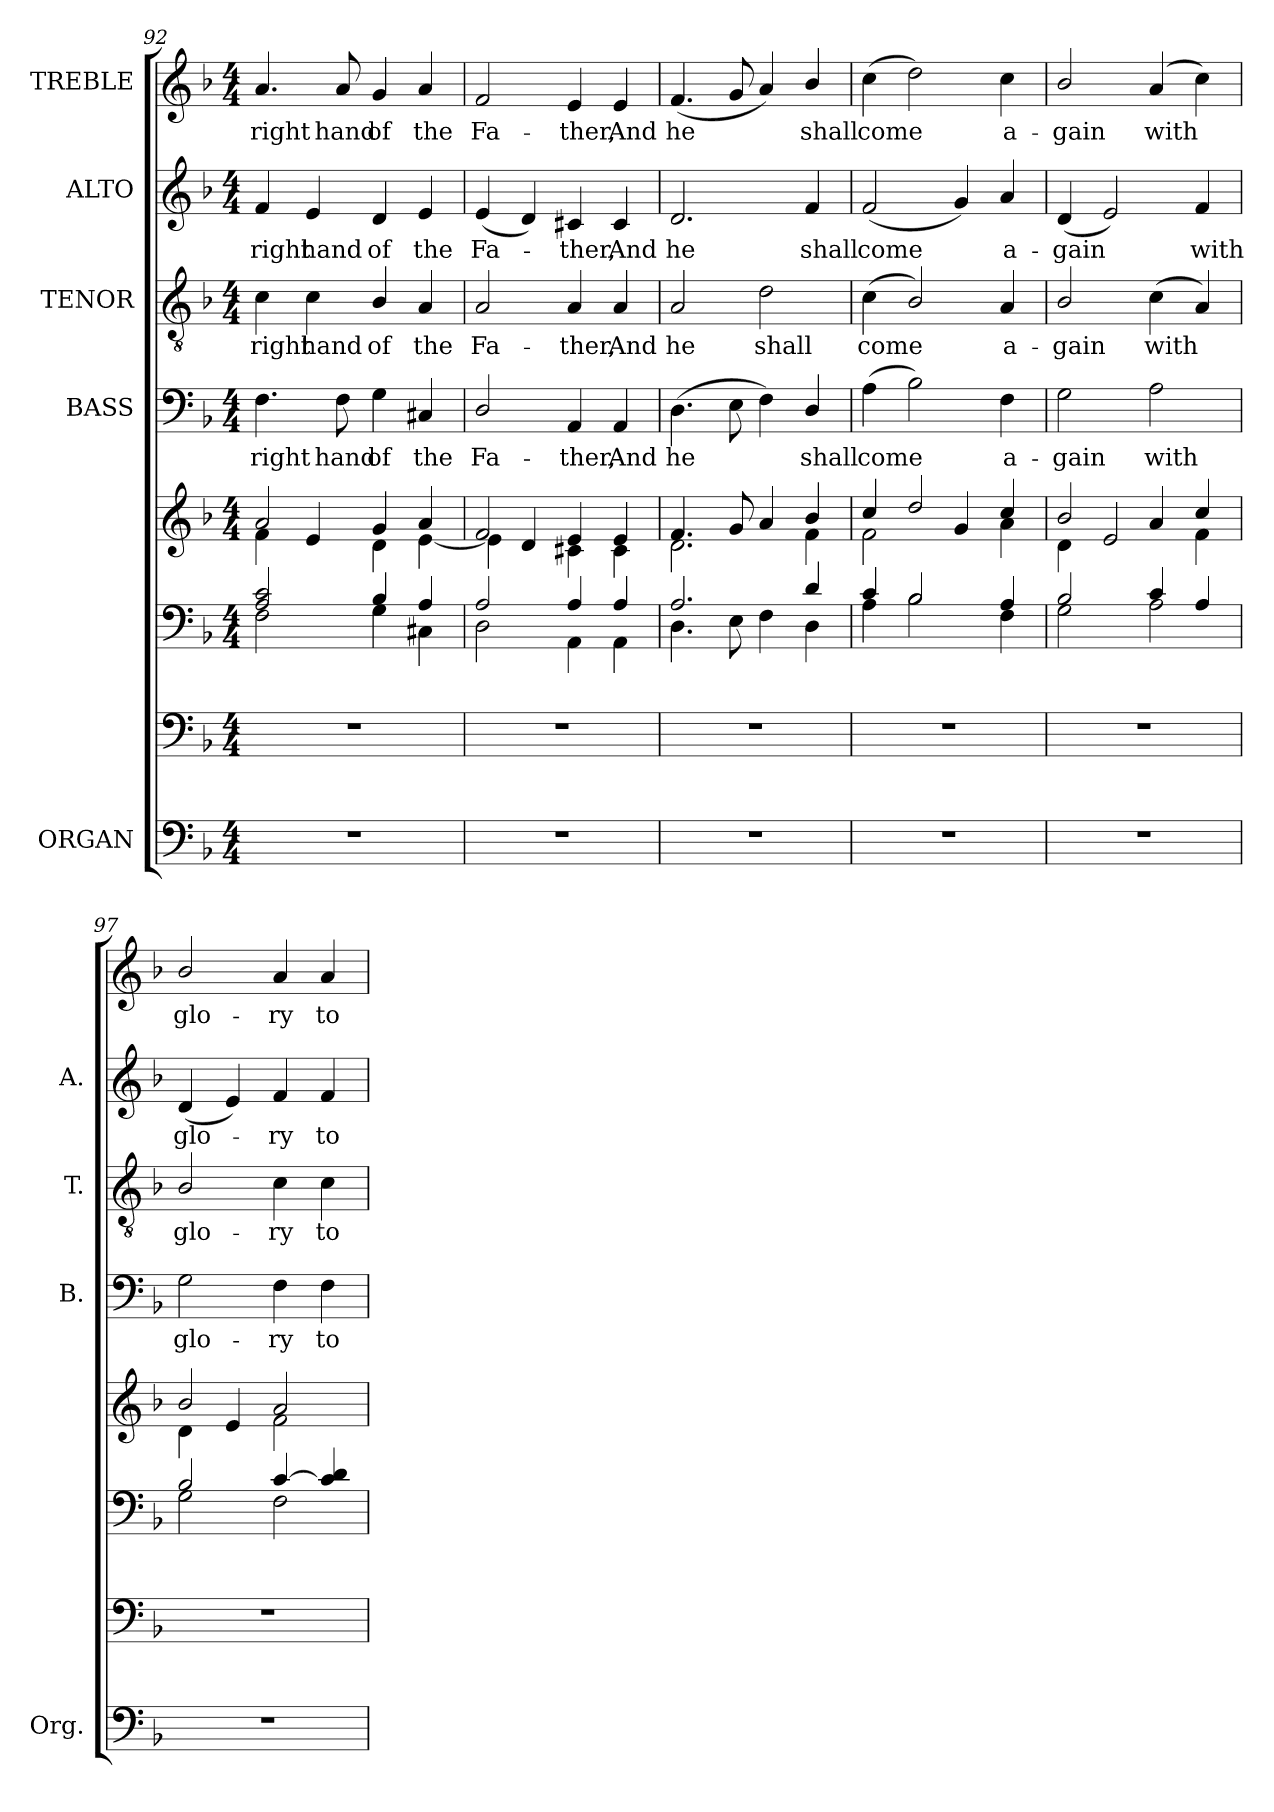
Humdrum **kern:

**kern	**kern	**kern	**kern	**kern	**text	**kern	**text	**kern	**text	**kern	**text
*part5	*part5	*part5	*part5	*part4	*part4	*part3	*part3	*part2	*part2	*part1	*part1
*staff8	*staff7	*staff6	*staff5	*staff4	*staff4	*staff3	*staff3	*staff2	*staff2	*staff1	*staff1
*I"ORGAN	*	*	*	*I"BASS	*	*I"TENOR	*	*I"ALTO	*	*I"TREBLE	*
*I'Org.	*	*	*	*I'B.	*	*I'T.	*	*I'A.	*	*	*
!!LO:PB:g=z
*clefF4	*clefF4	*clefF4	*clefG2	*clefF4	*	*clefGv2	*	*clefG2	*	*clefG2	*
*	*	*	*	*	*	*ITrd7c12	*	*	*	*	*
*k[b-]	*k[b-]	*k[b-]	*k[b-]	*k[b-]	*	*k[b-]	*	*k[b-]	*	*k[b-]	*
*F:	*F:	*F:	*F:	*F:	*	*F:	*	*F:	*	*F:	*
*M4/4	*M4/4	*M4/4	*M4/4	*M4/4	*	*M4/4	*	*M4/4	*	*M4/4	*
=92	=92	=92	=92	=92	=92	=92	=92	=92	=92	=92	=92
*	*	*^	*^	*	*	*	*	*	*	*	*
!	!	!	!	!	!	!	!LO:LY:b:color=#000000	!	!	!	!	!	!
!	!	!	!	!	!	!	!	!	!LO:LY:b:color=#000000	!	!	!	!
!	!	!	!	!	!	!	!	!	!	!	!LO:LY:b:color=#000000	!	!
!	!	!	!	!	!	!	!	!	!	!	!	!	!LO:LY:b:color=#000000
1r	1r	2Ai/ 2ci	2Fi\	2ai/	4fi\	4.Fi\	right	4Ci\	right	4fi/	right	4.ai/	right
!	!	!	!	!	!	!	!	!	!LO:LY:b:color=#000000	!	!	!	!
!	!	!	!	!	!	!	!	!	!	!	!LO:LY:b:color=#000000	!	!
.	.	.	.	.	4ei/	.	.	4Ci\	hand	4ei/	hand	.	.
!	!	!	!	!	!	!	!LO:LY:b:color=#000000	!	!	!	!	!	!
!	!	!	!	!	!	!	!	!	!	!	!	!	!LO:LY:b:color=#000000
.	.	.	.	.	.	8Fi\	hand	.	.	.	.	8ai/	hand
!	!	!	!	!	!	!	!LO:LY:b:color=#000000	!	!	!	!	!	!
!	!	!	!	!	!	!	!	!	!LO:LY:b:color=#000000	!	!	!	!
!	!	!	!	!	!	!	!	!	!	!	!LO:LY:b:color=#000000	!	!
!	!	!	!	!	!	!	!	!	!	!	!	!	!LO:LY:b:color=#000000
.	.	4B-i/	4Gi\	4gi/	4di\	4Gi\	of	4BB-i/	of	4di/	of	4gi/	of
!	!	!	!	!	!	!	!LO:LY:b:color=#000000	!	!	!	!	!	!
!	!	!	!	!	!	!	!	!	!LO:LY:b:color=#000000	!	!	!	!
!	!	!	!	!	!	!	!	!	!	!	!LO:LY:b:color=#000000	!	!
!	!	!	!	!	!	!	!	!	!	!	!	!	!LO:LY:b:color=#000000
.	.	4Ai/	4C#Xi\	4ai/	[4ei\	4C#Xi/	the	4AAi/	the	4ei/	the	4ai/	the
=93	=93	=93	=93	=93	=93	=93	=93	=93	=93	=93	=93	=93	=93
!	!	!	!	!	!	!	!LO:LY:b:color=#000000	!	!	!	!	!	!
!	!	!	!	!	!	!	!	!	!LO:LY:b:color=#000000	!	!	!	!
!	!	!	!	!	!	!	!	!	!	!	!LO:LY:b:color=#000000	!	!
!	!	!	!	!	!	!	!	!	!	!	!	!	!LO:LY:b:color=#000000
1r	1r	2Ai/	2Di\	2fi/	4ei\]	2Di/	Fa-	2AAi/	Fa-	(4ei/	Fa-	2fi/	Fa-
.	.	.	.	.	4di/	.	.	.	.	4di/)	.	.	.
!	!	!	!	!	!	!	!LO:LY:b:color=#000000	!	!	!	!	!	!
!	!	!	!	!	!	!	!	!	!LO:LY:b:color=#000000	!	!	!	!
!	!	!	!	!	!	!	!	!	!	!	!LO:LY:b:color=#000000	!	!
!	!	!	!	!	!	!	!	!	!	!	!	!	!LO:LY:b:color=#000000
.	.	4Ai/	4AAi\	4ei/	4c#Xi\	4AAi/	-ther,	4AAi/	-ther,	4c#Xi/	-ther,	4ei/	-ther,
!	!	!	!	!	!	!	!LO:LY:b:color=#000000	!	!	!	!	!	!
!	!	!	!	!	!	!	!	!	!LO:LY:b:color=#000000	!	!	!	!
!	!	!	!	!	!	!	!	!	!	!	!LO:LY:b:color=#000000	!	!
!	!	!	!	!	!	!	!	!	!	!	!	!	!LO:LY:b:color=#000000
.	.	4Ai/	4AAi\	4ei/	4c#i\	4AAi/	And	4AAi/	And	4c#i/	And	4ei/	And
=94	=94	=94	=94	=94	=94	=94	=94	=94	=94	=94	=94	=94	=94
!	!	!	!	!	!	!	!LO:LY:b:color=#000000	!	!	!	!	!	!
!	!	!	!	!	!	!	!	!	!LO:LY:b:color=#000000	!	!	!	!
!	!	!	!	!	!	!	!	!	!	!	!LO:LY:b:color=#000000	!	!
!	!	!	!	!	!	!	!	!	!	!	!	!	!LO:LY:b:color=#000000
1r	1r	2.Ai/	4.Di\	4.fi/	2.di\	(4.Di\	he	2AAi/	he	2.di/	he	(4.fi/	he
.	.	.	8Ei\	8gi/	.	8Ei\	.	.	.	.	.	8gi/	.
!	!	!	!	!	!	!	!	!	!LO:LY:b:color=#000000	!	!	!	!
.	.	.	4Fi\	4ai/	.	4Fi\)	.	2Di\	shall	.	.	4ai/)	.
!	!	!	!	!	!	!	!LO:LY:b:color=#000000	!	!	!	!	!	!
!	!	!	!	!	!	!	!	!	!	!	!LO:LY:b:color=#000000	!	!
!	!	!	!	!	!	!	!	!	!	!	!	!	!LO:LY:b:color=#000000
.	.	4di/	4Di\	4b-i/	4fi\	4Di/	shall	.	.	4fi/	shall	4b-i/	shall
=95	=95	=95	=95	=95	=95	=95	=95	=95	=95	=95	=95	=95	=95
!	!	!	!	!	!	!	!LO:LY:b:color=#000000	!	!	!	!	!	!
!	!	!	!	!	!	!	!	!	!LO:LY:b:color=#000000	!	!	!	!
!	!	!	!	!	!	!	!	!	!	!	!LO:LY:b:color=#000000	!	!
!	!	!	!	!	!	!	!	!	!	!	!	!	!LO:LY:b:color=#000000
1r	1r	4ci/	4Ai\	4cci/	2fi\	(4Ai\	come	(4Ci\	come	(2fi/	come	(4cci\	come
.	.	2B-i/	2B-i\	2ddi/	.	2B-i\)	.	2BB-i/)	.	.	.	2ddi\)	.
.	.	.	.	.	4gi/	.	.	.	.	4gi/)	.	.	.
!	!	!	!	!	!	!	!LO:LY:b:color=#000000	!	!	!	!	!	!
!	!	!	!	!	!	!	!	!	!LO:LY:b:color=#000000	!	!	!	!
!	!	!	!	!	!	!	!	!	!	!	!LO:LY:b:color=#000000	!	!
!	!	!	!	!	!	!	!	!	!	!	!	!	!LO:LY:b:color=#000000
.	.	4Ai/	4Fi\	4cci/	4ai\	4Fi\	a-	4AAi/	a-	4ai/	a-	4cci\	a-
=96	=96	=96	=96	=96	=96	=96	=96	=96	=96	=96	=96	=96	=96
!	!	!	!	!	!	!	!LO:LY:b:color=#000000	!	!	!	!	!	!
!	!	!	!	!	!	!	!	!	!LO:LY:b:color=#000000	!	!	!	!
!	!	!	!	!	!	!	!	!	!	!	!LO:LY:b:color=#000000	!	!
!	!	!	!	!	!	!	!	!	!	!	!	!	!LO:LY:b:color=#000000
1r	1r	2B-i/	2Gi\	2b-i/	4di\	2Gi\	-gain	2BB-i/	-gain	(4di/	-gain	2b-i/	-gain
.	.	.	.	.	2ei/	.	.	.	.	2ei/)	.	.	.
!	!	!	!	!	!	!	!LO:LY:b:color=#000000	!	!	!	!	!	!
!	!	!	!	!	!	!	!	!	!LO:LY:b:color=#000000	!	!	!	!
!	!	!	!	!	!	!	!	!	!	!	!	!	!LO:LY:b:color=#000000
.	.	4ci/	2Ai\	4ai/	.	2Ai\	with	(4Ci\	with	.	.	(4ai/	with
!	!	!	!	!	!	!	!	!	!	!	!LO:LY:b:color=#000000	!	!
.	.	4Ai/	.	4cci/	4fi\	.	.	4AAi/)	.	4fi/	with	4cci\)	.
=97	=97	=97	=97	=97	=97	=97	=97	=97	=97	=97	=97	=97	=97
!	!	!	!	!	!	!	!LO:LY:b:color=#000000	!	!	!	!	!	!
!	!	!	!	!	!	!	!	!	!LO:LY:b:color=#000000	!	!	!	!
!	!	!	!	!	!	!	!	!	!	!	!LO:LY:b:color=#000000	!	!
!	!	!	!	!	!	!	!	!	!	!	!	!	!LO:LY:b:color=#000000
1r	1r	2B-i/	2Gi\	2b-i/	4di\	2Gi\	glo-	2BB-i/	glo-	(4di/	glo-	2b-i/	glo-
.	.	.	.	.	4ei/	.	.	.	.	4ei/)	.	.	.
!	!	!	!	!	!	!	!LO:LY:b:color=#000000	!	!	!	!	!	!
!	!	!	!	!	!	!	!	!	!LO:LY:b:color=#000000	!	!	!	!
!	!	!	!	!	!	!	!	!	!	!	!LO:LY:b:color=#000000	!	!
!	!	!	!	!	!	!	!	!	!	!	!	!	!LO:LY:b:color=#000000
.	.	[4ci/	2Fi\	2ai/	2fi\	4Fi\	-ry	4Ci\	-ry	4fi/	-ry	4ai/	-ry
!	!	!	!	!	!	!	!LO:LY:b:color=#000000	!	!	!	!	!	!
!	!	!	!	!	!	!	!	!	!LO:LY:b:color=#000000	!	!	!	!
!	!	!	!	!	!	!	!	!	!	!	!LO:LY:b:color=#000000	!	!
!	!	!	!	!	!	!	!	!	!	!	!	!	!LO:LY:b:color=#000000
.	.	4ci/] 4di	.	.	.	4Fi\	to	4Ci\	to	4fi/	to	4ai/	to
*	*	*v	*v	*	*	*	*	*	*	*	*	*	*
*	*	*	*v	*v	*	*	*	*	*	*	*	*
=	=	=	=	=	=	=	=	=	=	=	=
*-	*-	*-	*-	*-	*-	*-	*-	*-	*-	*-	*-
